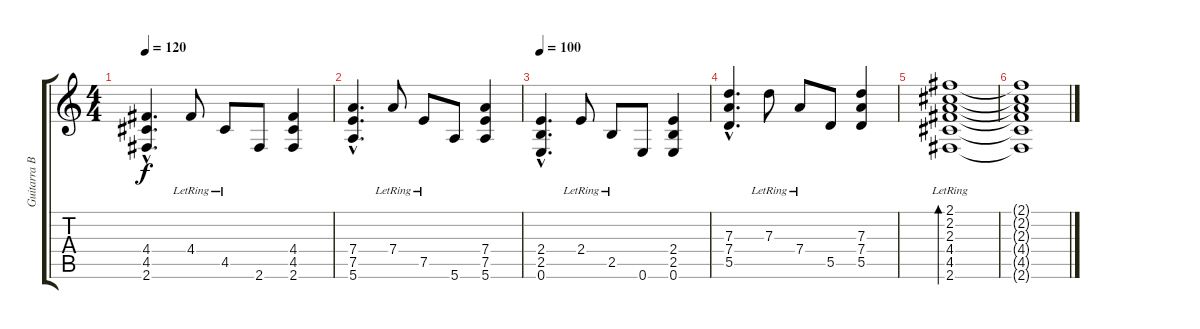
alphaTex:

\track ("Guitarra Base" "Guitarra B") {instrument overdrivenguitar}
\staff {score tabs}
\tuning (E4 B3 G3 D3 A2 E2) {hide}
\ts (4 4)
\tempo 120
\clef g2
\ks c
(4.4{hac} 4.5{hac} 2.6{hac}).4{d dy f} 4.4{lr}.8 4.5{lr}.8 2.6.8 (4.4 4.5 2.6).4 |
(7.4{hac} 7.5{hac} 5.6{hac}).4{d} 7.4{lr}.8 7.5{lr}.8 5.6.8 (7.4 7.5 5.6).4 |
\tempo 100
(2.4{hac} 2.5{hac} 0.6{hac}).4{d} 2.4{lr}.8 2.5{lr}.8 0.6.8 (2.4 2.5 0.6).4 |
(7.3{hac} 7.4{hac} 5.5{hac}).4{d} 7.3{lr}.8 7.4{lr}.8 5.5.8 (7.3 7.4 5.5).4 |
(2.1{lr} 2.2{lr} 2.3{lr} 4.4{lr} 4.5{lr} 2.6{lr}).1{bd 480 volume 0} |
(2.1{t} 2.2{t} 2.3{t} 4.4{t} 4.5{t} 2.6{t}).1
